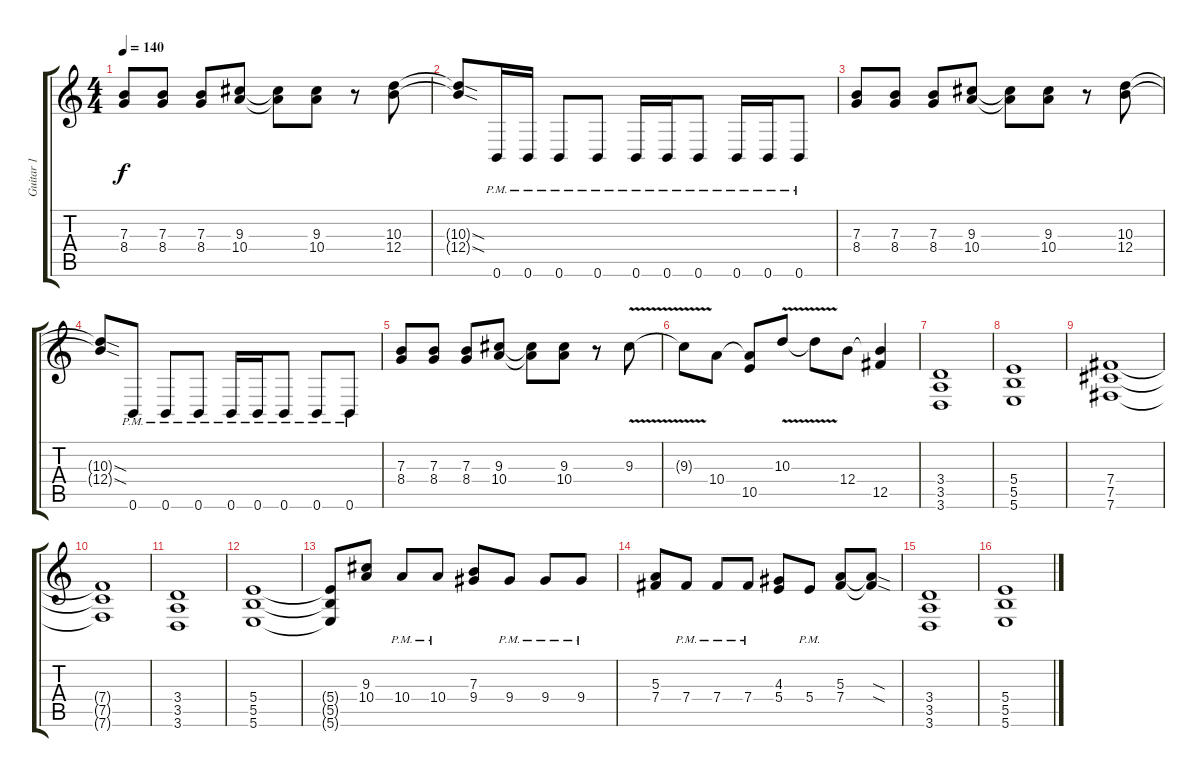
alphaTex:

\track ("Guitar 1" "Guitar 1") {instrument distortionguitar}
\staff {score tabs}
\tuning (Db4 Ab3 E3 B2 Gb2 B1) {hide}
\ts (4 4)
\tempo 140
\clef g2
\ks c
(7.3 8.4).8{dy f} (7.3 8.4).8 (7.3 8.4).8 (9.3 10.4).8 (9.3{t} 10.4{t}).8 (9.3 10.4).8 r.8 (10.3 12.4).8 |
(10.3{sod t} 12.4{sod t}).8 0.6{pm}.16 0.6{pm}.16 0.6{pm}.8 0.6{pm}.8 0.6{pm}.16 0.6{pm}.16 0.6{pm}.8 0.6{pm}.16 0.6{pm}.16 0.6{pm}.8 |
(7.3 8.4).8 (7.3 8.4).8 (7.3 8.4).8 (9.3 10.4).8 (9.3{t} 10.4{t}).8 (9.3 10.4).8 r.8 (10.3 12.4).8 |
(10.3{sod t} 12.4{sod t}).8 0.6{pm}.8 0.6{pm}.8 0.6{pm}.8 0.6{pm}.16 0.6{pm}.16 0.6{pm}.8 0.6{pm}.8 0.6{pm}.8 |
(7.3 8.4).8 (7.3 8.4).8 (7.3 8.4).8 (9.3 10.4).8 (9.3{t} 10.4{t}).8 (9.3 10.4).8 r.8 9.3{v}.8 |
9.3{t}.8 10.4.8 (10.4{t} 10.5).8 10.3{v}.8 10.3{t}.8 12.4.8 (12.4{t} 12.5).4 |
(3.4 3.5 3.6).1 |
(5.4 5.5 5.6).1 |
(7.4 7.5 7.6).1 |
(7.4{t} 7.5{t} 7.6{t}).1 |
(3.4 3.5 3.6).1 |
(5.4 5.5 5.6).1 |
(5.4{t} 5.5{t} 5.6{t}).8 (9.3 10.4).8 10.4{pm}.8 10.4{pm}.8 (7.3 9.4).8 9.4{pm}.8 9.4{pm}.8 9.4{pm}.8 |
(5.3 7.4).8 7.4{pm}.8 7.4{pm}.8 7.4{pm}.8 (4.3 5.4).8 5.4{pm}.8 (5.3 7.4).8 (5.3{sod t} 7.4{sod t}).8 |
(3.4 3.5 3.6).1 |
(5.4 5.5 5.6).1
